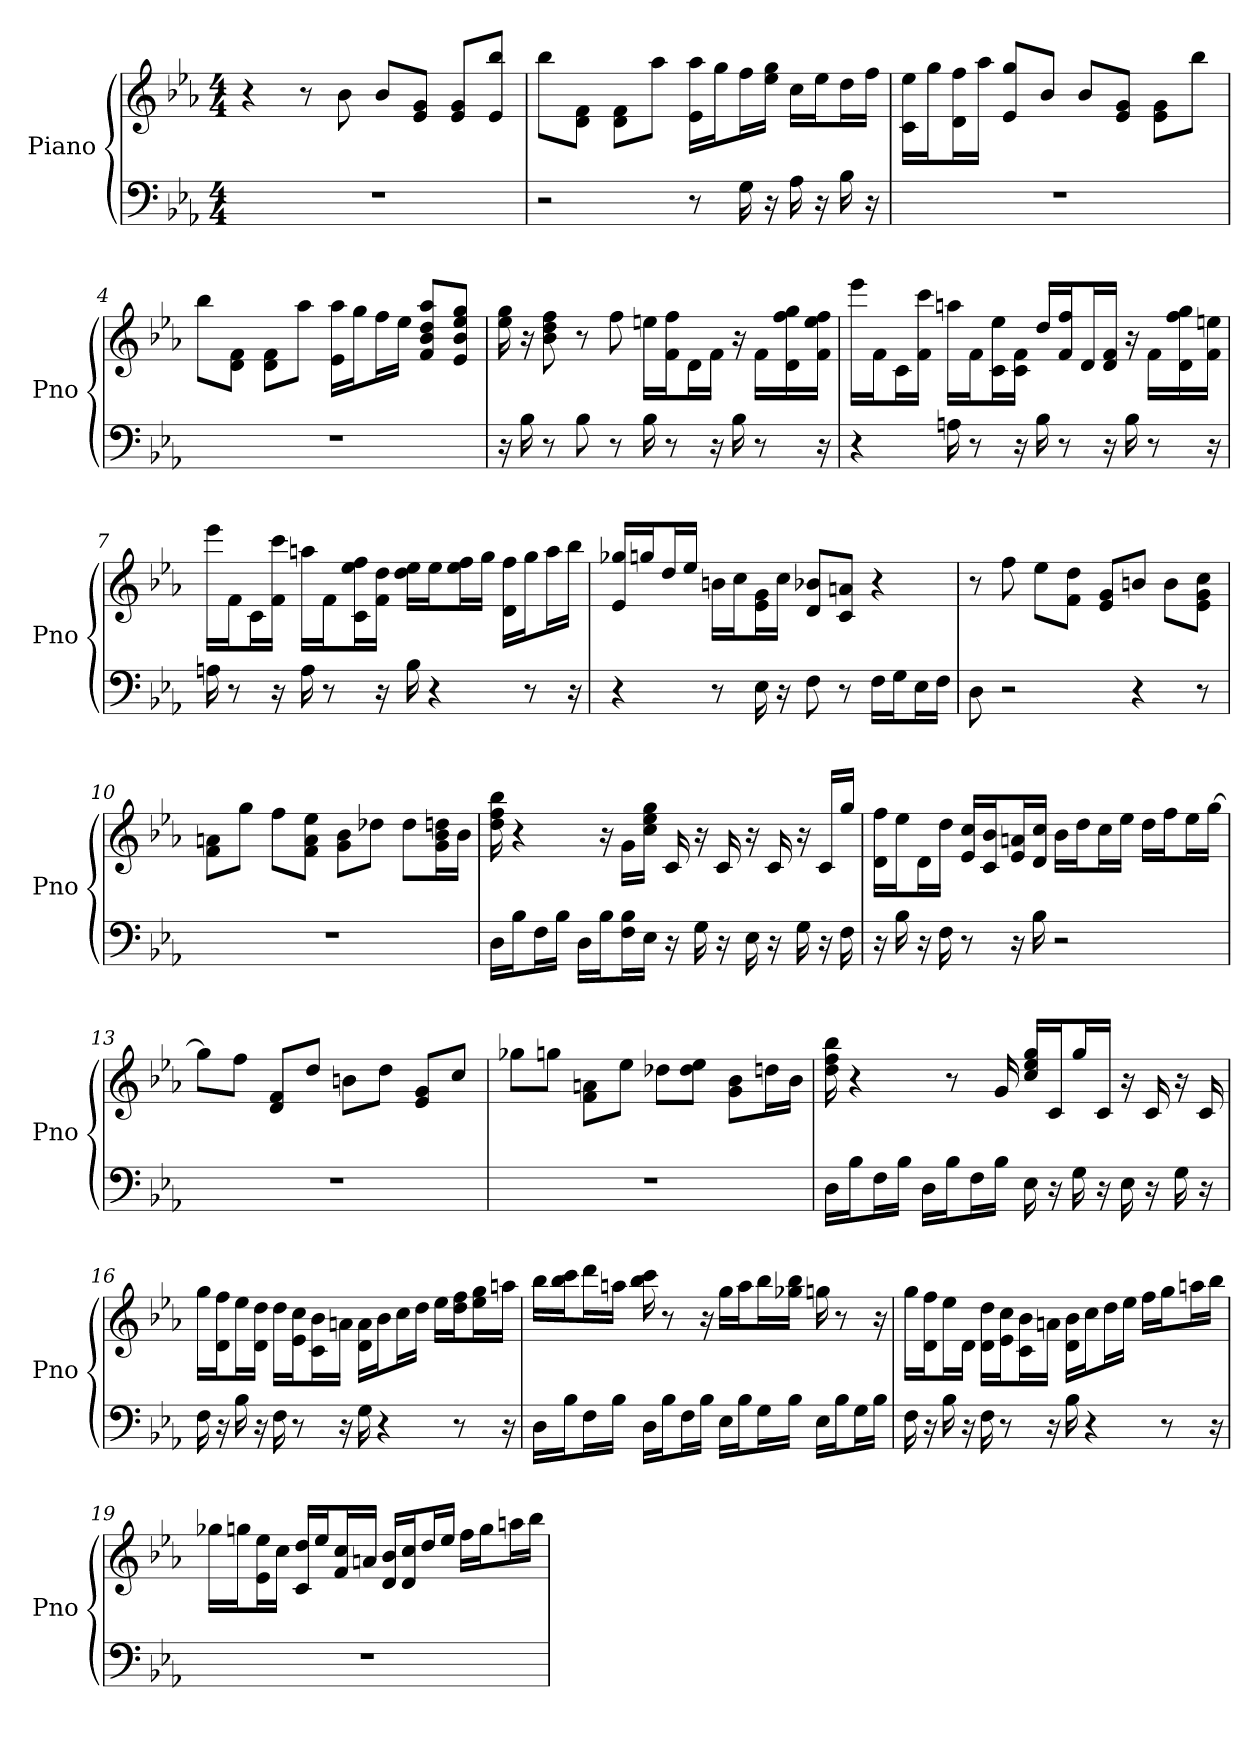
**kern	**kern
*part1	*part1
*staff2	*staff1
*I"Piano	*
*I'Pno	*
*clefF4	*clefG2
*k[b-e-a-]	*k[b-e-a-]
*E-:	*E-:
*M4/4	*M4/4
*MM105	*MM105
=1	=1
1r	4r
.	8r
.	8b-
.	8b-/L
.	8e-/ 8g/J
.	8g/ 8e-/L
.	8bb-/ 8e-/J
=2	=2
2r	8bb-\L
.	8d\ 8f\J
.	8d\ 8f\L
.	8aa-\J
8r	16aa-\ 16e-\LL
.	16gg\J
16G	16ff\L
16r	16ee-\ 16gg\JJ
16A-	16cc\LL
16r	16ee-\J
16B-	16dd\L
16r	16ff\JJ
=3	=3
1r	16ee-\ 16c\LL
.	16gg\J
.	16ff\ 16d\L
.	16aa-\JJ
.	8e-/ 8gg/L
.	8b-/J
.	8b-/L
.	8g/ 8e-/J
.	8g\ 8e-\L
.	8bb-\J
=4	=4
1r	8bb-\L
.	8d\ 8f\J
.	8d\ 8f\L
.	8aa-\J
.	16aa-\ 16e-\LL
.	16gg\J
.	16ff\L
.	16ee-\JJ
.	8f/ 8aa-/ 8b-/ 8dd/L
.	8ee-/ 8e-/ 8gg/ 8b-/J
=5	=5
16r	16gg 16ee-
16B-	16r
8r	8ff 8dd 8b-
8B-	8r
8r	8ff
16B-	16ee\LL
8r	16f\ 16ff\J
.	16d\L
16r	16f\JJ
16B-	16r
8r	16f\LL
.	16gg\ 16d\ 16ff\
16r	16f\ 16ee\ 16ff\JJ
=6	=6
4r	16eee-\LL
.	16f\J
.	16c\L
.	16f\ 16ccc\JJ
16A	16aa\LL
8r	16f\J
.	16ee-\ 16c\L
16r	16f\ 16c\JJ
16B-	16dd/LL
8r	16ff/ 16f/J
.	16d/L
16r	16f/ 16d/JJ
16B-	16r
8r	16f\LL
.	16d\ 16gg\ 16ff\
16r	16f\ 16ee\JJ
=7	=7
16A	16eee-\LL
8r	16f\J
.	16c\L
16r	16f\ 16ccc\JJ
16A	16aa\LL
8r	16f\J
.	16c\ 16ff\ 16ee-\L
16r	16dd\ 16f\JJ
16B-	16ee-\ 16dd\LL
4r	16ee-\J
.	16ee-\ 16ff\L
.	16gg\JJ
.	16d\ 16ff\LL
8r	16gg\J
.	16aa\L
16r	16bb-\JJ
=8	=8
4r	16e-/ 16gg-/LL
.	16gg/J
.	16dd/L
.	16ee-/JJ
8r	16b\LL
.	16cc\J
16E-	16g\ 16e-\L
16r	16cc\JJ
8F	8d/ 8b-/L
8r	8a/ 8c/J
16F\LL	4r
16G\J	.
16E-\L	.
16F\JJ	.
=9	=9
8D	8r
2r	8ff
.	8ee-\L
.	8f\ 8dd\J
.	8g/ 8e-/L
4r	8b/J
.	8b\L
8r	8g\ 8e-\ 8cc\J
=10	=10
1r	8a\ 8f\L
.	8gg\J
.	8ff\L
.	8ee-\ 8a\ 8f\J
.	8b-\ 8g\L
.	8dd-\J
.	8dd-\L
.	16b-\ 16dd\ 16g\L
.	16b-\JJ
=11	=11
16D\LL	16dd 16ff 16bb-
16B-\J	4r
16F\L	.
16B-\JJ	.
16D\LL	.
16B-\J	16r
16F\ 16B-\L	16g\LL
16E-\JJ	16cc\ 16ee-\ 16gg\JJ
16r	16c
16G	16r
16r	16c
16E-	16r
16r	16c
16G	16r
16r	16c/LL
16F	16gg/JJ
=12	=12
16r	16ff\ 16d\LL
16B-	16ee-\J
16r	16d\L
16F	16dd\JJ
8r	16cc/ 16e-/LL
.	16b-/ 16c/J
16r	16a/ 16e-/L
16B-	16cc/ 16d/JJ
2r	16b-\LL
.	16dd\J
.	16cc\L
.	16ee-\JJ
.	16dd\LL
.	16ff\J
.	16ee-\L
.	[16gg\JJ
=13	=13
1r	8gg\L]
.	8ff\J
.	8f/ 8d/L
.	8dd/J
.	8b\L
.	8dd\J
.	8e-/ 8g/L
.	8cc/J
=14	=14
1r	8gg-\L
.	8gg\J
.	8f\ 8a\L
.	8ee-\J
.	8dd-\L
.	8ee-\ 8dd-\J
.	8b-\ 8g\L
.	16dd\L
.	16b-\JJ
=15	=15
16D\LL	16dd 16ff 16bb-
16B-\J	4r
16F\L	.
16B-\JJ	.
16D\LL	.
16B-\J	8r
16F\L	.
16B-\JJ	16g
16E-	16cc/ 16ee-/ 16gg/LL
16r	16c/J
16G	16gg/L
16r	16c/JJ
16E-	16r
16r	16c
16G	16r
16r	16c
=16	=16
16F	16gg\LL
16r	16ff\ 16d\J
16B-	16ee-\L
16r	16d\ 16dd\JJ
16F	16dd\LL
8r	16e-\ 16cc\J
.	16b-\ 16c\L
16r	16a\JJ
16G	16a\ 16d\LL
4r	16b-\J
.	16cc\L
.	16dd\JJ
.	16ee-\LL
8r	16dd\ 16ff\J
.	16gg\ 16ee-\L
16r	16aa\JJ
=17	=17
16D\LL	16bb-\LL
16B-\J	16bb-\ 16ccc\J
16F\L	16ddd\L
16B-\JJ	16aa\JJ
16D\LL	16ccc 16bb-
16B-\J	8r
16F\L	.
16B-\JJ	16r
16E-\LL	16gg\LL
16B-\J	16aa\J
16G\L	16bb-\L
16B-\JJ	16gg-\ 16bb-\JJ
16E-\LL	16gg
16B-\J	8r
16G\L	.
16B-\JJ	16r
=18	=18
16F	16gg\LL
16r	16ff\ 16d\J
16B-	16ee-\L
16r	16d\JJ
16F	16dd\ 16d\LL
8r	16cc\ 16e-\J
.	16c\ 16b-\L
16r	16a\JJ
16B-	16b-\ 16d\LL
4r	16cc\J
.	16dd\L
.	16ee-\JJ
.	16ff\LL
8r	16gg\J
.	16aa\L
16r	16bb-\JJ
=19	=19
1r	16gg-\LL
.	16gg\J
.	16e-\ 16ee-\L
.	16cc\JJ
.	16c/ 16dd/LL
.	16ee-/J
.	16f/ 16cc/L
.	16a/JJ
.	16d/ 16b-/LL
.	16cc/ 16d/J
.	16dd/L
.	16ee-/JJ
.	16ff\LL
.	16gg\J
.	16aa\L
.	16bb-\JJ
=	=
*-	*-
